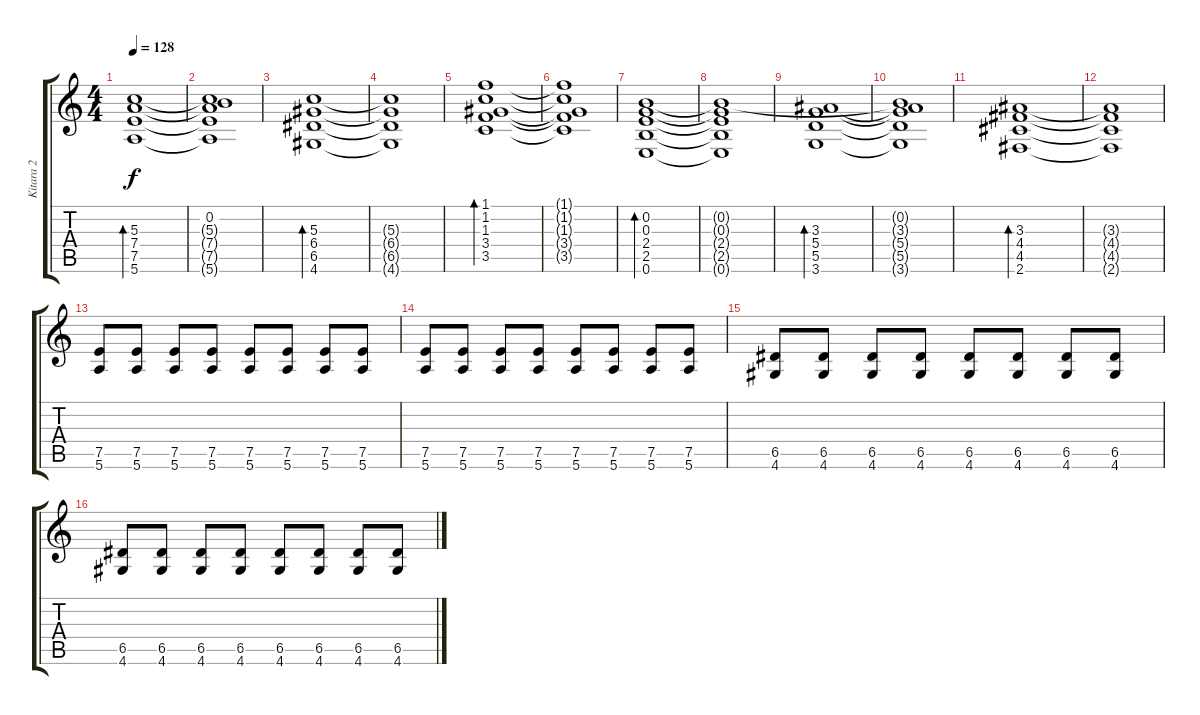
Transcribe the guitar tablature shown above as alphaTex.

\track ("Kitara 2" "Kitara 2") {instrument distortionguitar}
\staff {score tabs}
\tuning (E4 B3 G3 D3 A2 E2) {hide}
\ts (4 4)
\tempo 128
\clef g2
\ks aminor
(5.3 7.4 7.5 5.6).1{bd 120 dy f} |
(0.2 5.3{t} 7.4{t} 7.5{t} 5.6{t}).1 |
(5.3 6.4 6.5 4.6).1{bd 120} |
(5.3{t} 6.4{t} 6.5{t} 4.6{t}).1 |
(1.1 1.2 1.3 3.4 3.5).1{bd 120} |
(1.1{t} 1.2{t} 1.3{t} 3.4{t} 3.5{t}).1 |
(0.2 0.3 2.4 2.5 0.6).1{bd 120} |
(0.2{t} 0.3{t} 2.4{t} 2.5{t} 0.6{t}).1 |
(3.3 5.4 5.5 3.6).1{bd 120} |
(0.2{t} 3.3{t} 5.4{t} 5.5{t} 3.6{t}).1 |
(3.3 4.4 4.5 2.6).1{bd 120} |
(3.3{t} 4.4{t} 4.5{t} 2.6{t}).1 |
(7.5 5.6).8{instrument distortionguitar} (7.5 5.6).8 (7.5 5.6).8 (7.5 5.6).8 (7.5 5.6).8 (7.5 5.6).8 (7.5 5.6).8 (7.5 5.6).8 |
(7.5 5.6).8 (7.5 5.6).8 (7.5 5.6).8 (7.5 5.6).8 (7.5 5.6).8 (7.5 5.6).8 (7.5 5.6).8 (7.5 5.6).8 |
(6.5 4.6).8 (6.5 4.6).8 (6.5 4.6).8 (6.5 4.6).8 (6.5 4.6).8 (6.5 4.6).8 (6.5 4.6).8 (6.5 4.6).8 |
(6.5 4.6).8 (6.5 4.6).8 (6.5 4.6).8 (6.5 4.6).8 (6.5 4.6).8 (6.5 4.6).8 (6.5 4.6).8 (6.5 4.6).8
